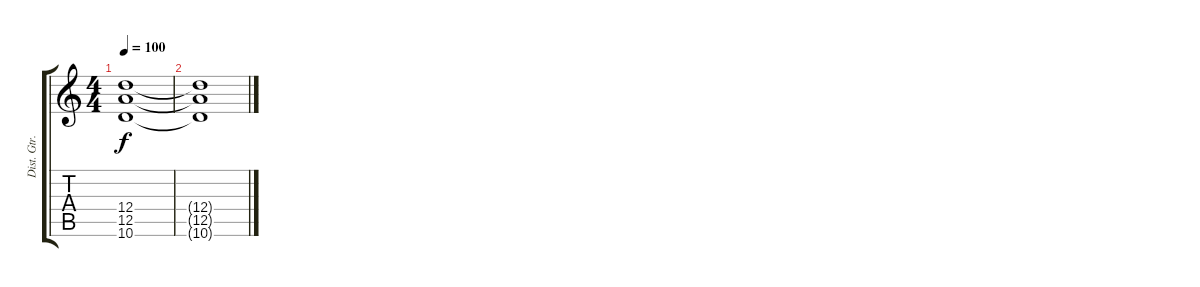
\track ("Dist. Gtr." "Dist. Gtr.") {instrument distortionguitar}
\staff {score tabs}
\tuning (E4 B3 G3 D3 A2 E2) {hide}
\ts (4 4)
\tempo 100
\clef g2
\ks c
(12.4 12.5 10.6).1{dy f} |
(12.4{t} 12.5{t} 10.6{t}).1
